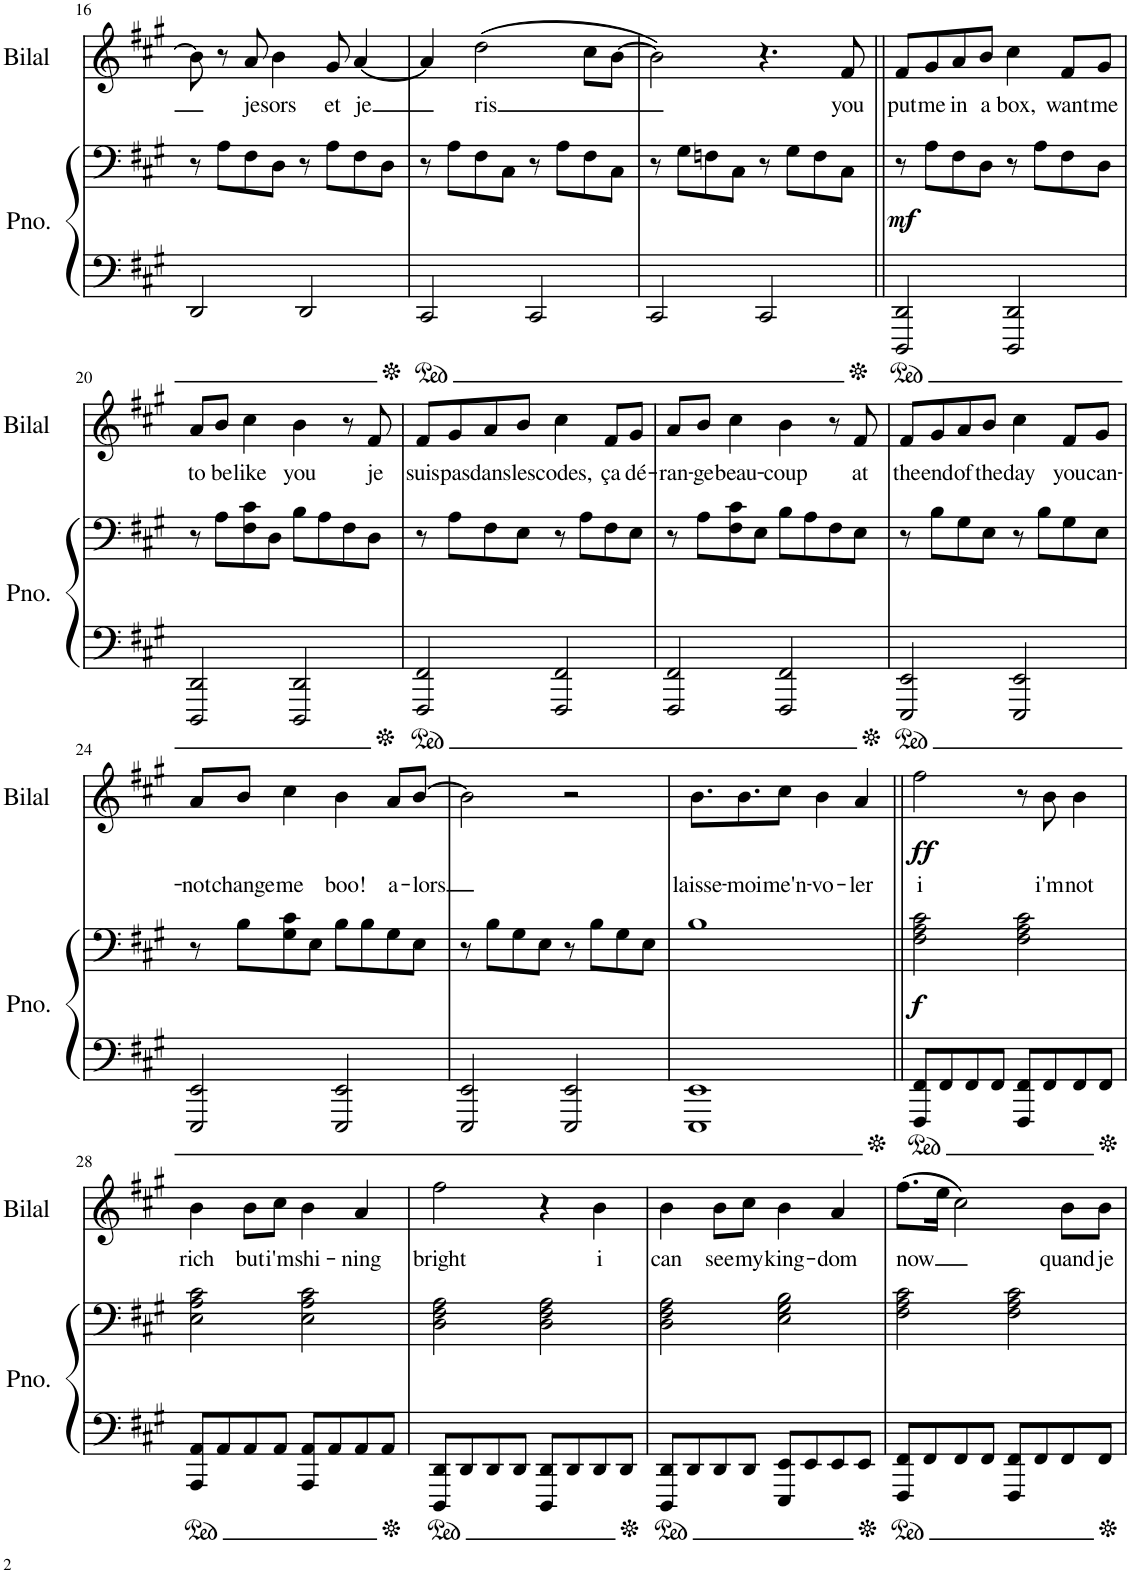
**kern	**kern	**dynam	**kern	**text	**dynam
*part2	*part2	*part2	*part1	*part1	*part1
*staff3	*staff2	*staff2/3	*staff1	*staff1	*staff1
*I"Piano	*	*	*I"Bilal Hassani	*	*
*I'Pno.	*	*	*I'Bilal	*	*
!!LO:PB:g=z
*clefF4	*clefF4	*	*clefG2	*	*
*k[f#c#g#]	*k[f#c#g#]	*	*k[f#c#g#]	*	*
*M4/4	*M4/4	*	*M4/4	*	*
=16	=16	=16	=16	=16	=16
2DD/	8r	.	8b\]	.	.
.	8A\L	.	8r	.	.
!	!	!	!	!LO:LY:b	!
.	8F#\	.	8a/	je	.
!	!	!	!	!LO:LY:b	!
.	8D\J	.	4b\	sors	.
2DD/	8r	.	.	.	.
!	!	!	!	!LO:LY:b	!
.	8A\L	.	8g#/	et	.
!	!	!	!	!LO:LY:b	!
.	8F#\	.	[4a/	je	.
.	8D\J	.	.	.	.
=17	=17	=17	=17	=17	=17
2CC#/	8r	.	4a/]	.	.
.	8A\L	.	.	.	.
!	!	!	!	!LO:LY:b	!
.	8F#\	.	(2dd\	ris	.
.	8C#\J	.	.	.	.
2CC#/	8r	.	.	.	.
.	8A\L	.	.	.	.
.	8F#\	.	8cc#\L	.	.
.	8C#\J	.	[8b\J	.	.
=18	=18	=18	=18	=18	=18
2CC#/	8r	.	2b\])	.	.
.	8G#\L	.	.	.	.
.	8Fn\	.	.	.	.
.	8C#\J	.	.	.	.
2CC#/	8r	.	4.r	.	.
.	8G#\L	.	.	.	.
.	8F\	.	.	.	.
!	!	!	!	!LO:LY:b	!
.	8C#\J	.	8f#/	you	.
=19||	=19||	=19||	=19||	=19||	=19||
!	!	!LO:DY:b	!	!LO:LY:b	!
2DDD/ 2DD/	8r	mf	8f#/L	put	.
!	!	!	!	!LO:LY:b	!
.	8A\L	.	8g#/	me	.
!	!	!	!	!LO:LY:b	!
.	8F#\	.	8a/	in	.
!	!	!	!	!LO:LY:b	!
.	8D\J	.	8b/J	a	.
!	!	!	!	!LO:LY:b	!
2DDD/ 2DD/	8r	.	4cc#\	box,	.
.	8A\L	.	.	.	.
!	!	!	!	!LO:LY:b	!
.	8F#\	.	8f#/L	want	.
!	!	!	!	!LO:LY:b	!
.	8D\J	.	8g#/J	me	.
!!LO:LB:g=z
=20	=20	=20	=20	=20	=20
!	!	!	!	!LO:LY:b	!
2DDD/ 2DD/	8r	.	8a/L	to	.
!	!	!	!	!LO:LY:b	!
.	8A\L	.	8b/J	be	.
!	!	!	!	!LO:LY:b	!
.	8F#\ 8c#\	.	4cc#\	like	.
.	8D\J	.	.	.	.
!	!	!	!	!LO:LY:b	!
2DDD/ 2DD/	8B\L	.	4b\	you	.
.	8A\	.	.	.	.
.	8F#\	.	8r	.	.
!	!	!	!	!LO:LY:b	!
.	8D\J	.	8f#/	je	.
=21	=21	=21	=21	=21	=21
!	!	!	!	!LO:LY:b	!
2FFF#/ 2FF#/	8r	.	8f#/L	suis	.
!	!	!	!	!LO:LY:b	!
.	8A\L	.	8g#/	pas	.
!	!	!	!	!LO:LY:b	!
.	8F#\	.	8a/	dans	.
!	!	!	!	!LO:LY:b	!
.	8E\J	.	8b/J	les	.
!	!	!	!	!LO:LY:b	!
2FFF#/ 2FF#/	8r	.	4cc#\	codes,	.
.	8A\L	.	.	.	.
!	!	!	!	!LO:LY:b	!
.	8F#\	.	8f#/L	ça	.
!	!	!	!	!LO:LY:b	!
.	8E\J	.	8g#/J	dé-	.
=22	=22	=22	=22	=22	=22
!	!	!	!	!LO:LY:b	!
2FFF#/ 2FF#/	8r	.	8a/L	-ran-	.
!	!	!	!	!LO:LY:b	!
.	8A\L	.	8b/J	-ge	.
!	!	!	!	!LO:LY:b	!
.	8F#\ 8c#\	.	4cc#\	beau-	.
.	8E\J	.	.	.	.
!	!	!	!	!LO:LY:b	!
2FFF#/ 2FF#/	8B\L	.	4b\	-coup	.
.	8A\	.	.	.	.
.	8F#\	.	8r	.	.
!	!	!	!	!LO:LY:b	!
.	8E\J	.	8f#/	at	.
=23	=23	=23	=23	=23	=23
!	!	!	!	!LO:LY:b	!
2EEE/ 2EE/	8r	.	8f#/L	the	.
!	!	!	!	!LO:LY:b	!
.	8B\L	.	8g#/	end	.
!	!	!	!	!LO:LY:b	!
.	8G#\	.	8a/	of	.
!	!	!	!	!LO:LY:b	!
.	8E\J	.	8b/J	the	.
!	!	!	!	!LO:LY:b	!
2EEE/ 2EE/	8r	.	4cc#\	day	.
.	8B\L	.	.	.	.
!	!	!	!	!LO:LY:b	!
.	8G#\	.	8f#/L	you	.
!	!	!	!	!LO:LY:b	!
.	8E\J	.	8g#/J	can-	.
!!LO:LB:g=z
=24	=24	=24	=24	=24	=24
!	!	!	!	!LO:LY:b	!
2EEE/ 2EE/	8r	.	8a/L	-not	.
!	!	!	!	!LO:LY:b	!
.	8B\L	.	8b/J	change	.
!	!	!	!	!LO:LY:b	!
.	8G#\ 8c#\	.	4cc#\	me	.
.	8E\J	.	.	.	.
!	!	!	!	!LO:LY:b	!
2EEE/ 2EE/	8B\L	.	4b\	boo!	.
.	8B\	.	.	.	.
!	!	!	!	!LO:LY:b	!
.	8G#\	.	8a/L	a-	.
!	!	!	!	!LO:LY:b	!
.	8E\J	.	[8b/J	-lors	.
=25	=25	=25	=25	=25	=25
2EEE/ 2EE/	8r	.	2b\]	.	.
.	8B\L	.	.	.	.
.	8G#\	.	.	.	.
.	8E\J	.	.	.	.
2EEE/ 2EE/	8r	.	2r	.	.
.	8B\L	.	.	.	.
.	8G#\	.	.	.	.
.	8E\J	.	.	.	.
=26	=26	=26	=26	=26	=26
!	!	!	!	!LO:LY:b	!
1EEE 1EE	1B	.	8.b\L	laisse-	.
!	!	!	!	!LO:LY:b	!
.	.	.	8.b\	-moi	.
!	!	!	!	!LO:LY:b	!
.	.	.	8cc#\J	me'n-	.
!	!	!	!	!LO:LY:b	!
.	.	.	4b\	-vo-	.
!	!	!	!	!LO:LY:b	!
.	.	.	4a/	-ler	.
=27||	=27||	=27||	=27||	=27||	=27||
!	!	!LO:DY:b	!	!LO:LY:b	!LO:DY:b
8FFF#/ 8FF#/L	2F#\ 2A\ 2c#\	f	2ff#\	i	ff
8FF#/	.	.	.	.	.
8FF#/	.	.	.	.	.
8FF#/J	.	.	.	.	.
8FFF#/ 8FF#/L	2F#\ 2A\ 2c#\	.	8r	.	.
!	!	!	!	!LO:LY:b	!
8FF#/	.	.	8b\	i'm	.
!	!	!	!	!LO:LY:b	!
8FF#/	.	.	4b\	not	.
8FF#/J	.	.	.	.	.
!!LO:LB:g=z
=28	=28	=28	=28	=28	=28
!	!	!	!	!LO:LY:b	!
8AAA/ 8AA/L	2E\ 2A\ 2c#\	.	4b\	rich	.
8AA/	.	.	.	.	.
!	!	!	!	!LO:LY:b	!
8AA/	.	.	8b\L	but	.
!	!	!	!	!LO:LY:b	!
8AA/J	.	.	8cc#\J	i'm	.
!	!	!	!	!LO:LY:b	!
8AAA/ 8AA/L	2E\ 2A\ 2c#\	.	4b\	shi-	.
8AA/	.	.	.	.	.
!	!	!	!	!LO:LY:b	!
8AA/	.	.	4a/	-ning	.
8AA/J	.	.	.	.	.
=29	=29	=29	=29	=29	=29
!	!	!	!	!LO:LY:b	!
8DDD/ 8DD/L	2D\ 2F#\ 2A\	.	2ff#\	bright	.
8DD/	.	.	.	.	.
8DD/	.	.	.	.	.
8DD/J	.	.	.	.	.
8DDD/ 8DD/L	2D\ 2F#\ 2A\	.	4r	.	.
8DD/	.	.	.	.	.
!	!	!	!	!LO:LY:b	!
8DD/	.	.	4b\	i	.
8DD/J	.	.	.	.	.
=30	=30	=30	=30	=30	=30
!	!	!	!	!LO:LY:b	!
8DDD/ 8DD/L	2D\ 2F#\ 2A\	.	4b\	can	.
8DD/	.	.	.	.	.
!	!	!	!	!LO:LY:b	!
8DD/	.	.	8b\L	see	.
!	!	!	!	!LO:LY:b	!
8DD/J	.	.	8cc#\J	my	.
!	!	!	!	!LO:LY:b	!
8EEE/ 8EE/L	2E\ 2G#\ 2B\	.	4b\	king-	.
8EE/	.	.	.	.	.
!	!	!	!	!LO:LY:b	!
8EE/	.	.	4a/	-dom	.
8EE/J	.	.	.	.	.
=31	=31	=31	=31	=31	=31
!	!	!	!	!LO:LY:b	!
8FFF#/ 8FF#/L	2F#\ 2A\ 2c#\	.	(8.ff#\L	now	.
8FF#/	.	.	.	.	.
.	.	.	16ee\Jk	.	.
8FF#/	.	.	2cc#\)	.	.
8FF#/J	.	.	.	.	.
8FFF#/ 8FF#/L	2F#\ 2A\ 2c#\	.	.	.	.
8FF#/	.	.	.	.	.
!	!	!	!	!LO:LY:b	!
8FF#/	.	.	8b\L	quand	.
!	!	!	!	!LO:LY:b	!
8FF#/J	.	.	8b\J	je	.
=	=	=	=	=	=
*-	*-	*-	*-	*-	*-
